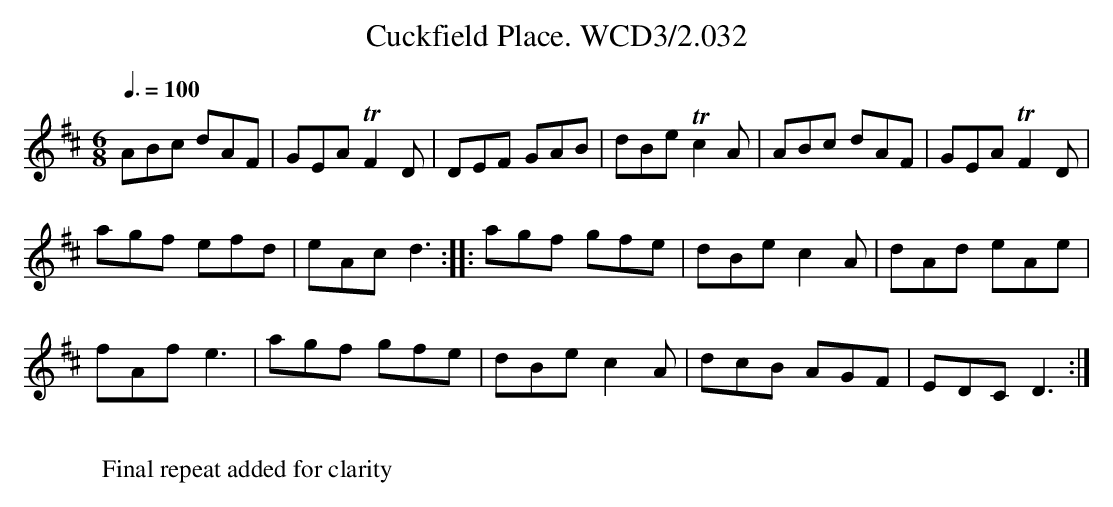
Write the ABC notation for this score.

X:1
T:Cuckfield Place. WCD3/2.032
M:6/8
L:1/8
Q:3/8=100
K:D
ABc dAF|GEA TF2D|DEF GAB|dBe Tc2A|ABc dAF|GEA TF2D|
agf efd|eAc d3::agf gfe|dBetc2A|dAd eAe|
fAf e3|agf gfe|dBetc2A|dcB AGF|EDC D3:|
W:
W:Final repeat added for clarity
